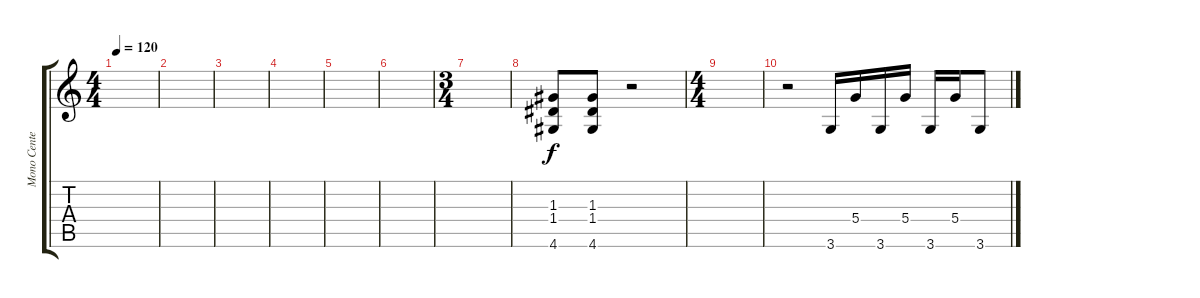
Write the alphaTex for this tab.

\track ("Mono Center Synth" "Mono Cente") {instrument overdrivenguitar}
\staff {score tabs}
\tuning (E4 B3 G3 D3 A2 E2) {hide}
\ts (4 4)
\tempo 120
\clef g2
\ks c
|
|
|
|
|
|
\ts (3 4)
|
(1.3 1.4 4.6).8 (1.3 1.4 4.6).8 r.2 |
\ts (4 4)
|
r.2 3.6.16 5.4.16 3.6.16 5.4.16 3.6.16 5.4.16 3.6.8
